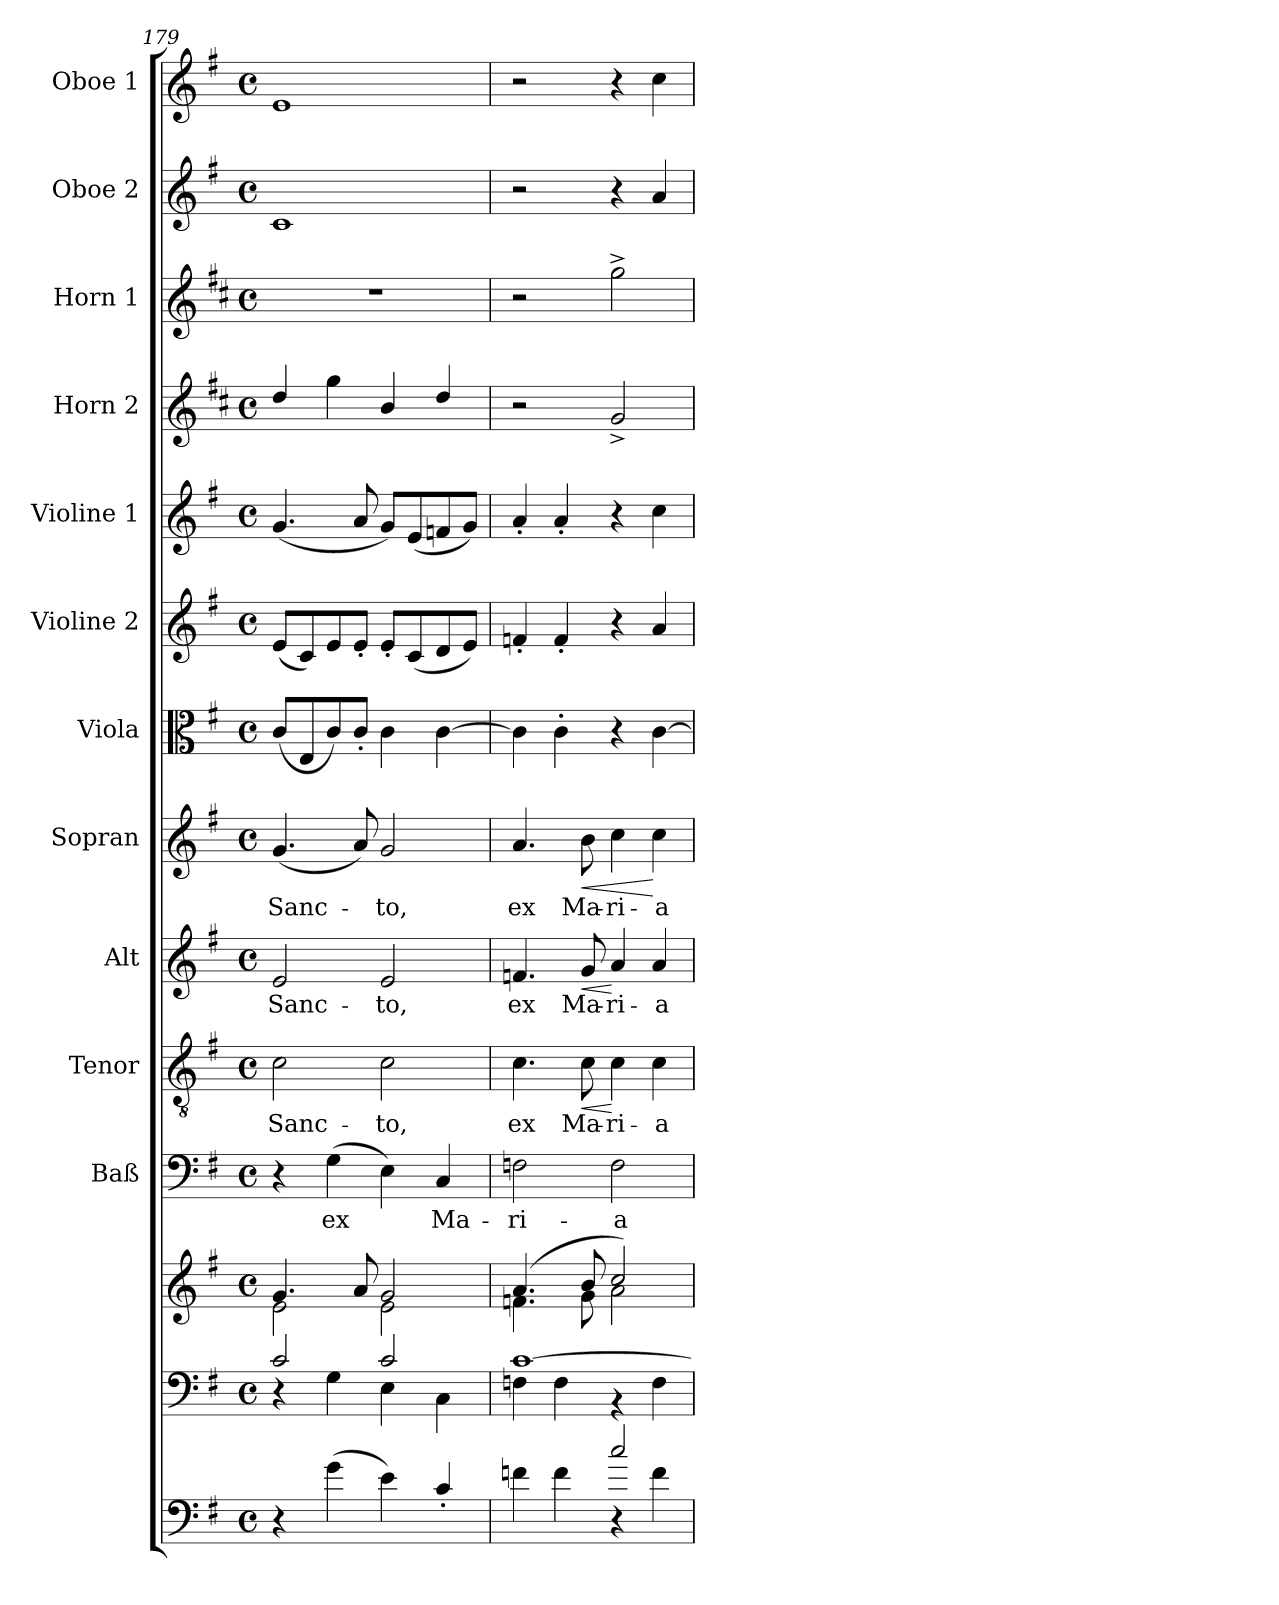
**kern	**kern	**kern	**kern	**text	**kern	**text	**dynam	**kern	**text	**dynam	**kern	**text	**dynam	**kern	**kern	**kern	**kern	**kern	**kern	**kern
*part13	*part12	*part12	*part11	*part11	*part10	*part10	*part10	*part9	*part9	*part9	*part8	*part8	*part8	*part7	*part6	*part5	*part4	*part3	*part2	*part1
*staff14	*staff13	*staff12	*staff11	*staff11	*staff10	*staff10	*staff10	*staff9	*staff9	*staff9	*staff8	*staff8	*staff8	*staff7	*staff6	*staff5	*staff4	*staff3	*staff2	*staff1
*	*	*	*I"Baß	*	*I"Tenor	*	*	*I"Alt	*	*	*I"Sopran	*	*	*I"Viola	*I"Violine 2	*I"Violine 1	*I"Horn 2	*I"Horn 1	*I"Oboe 2	*I"Oboe 1
*	*	*	*I'Baß	*	*I'Ten	*	*	*I'Alt	*	*	*I'Sop	*	*	*I'Vla.	*I'Vln. 2	*I'Vln. 1	*I'Hrn. 2	*I'Hrn. 1	*I'Ob. 2	*I'Ob. 1
!!LO:PB:g=z
*clefF4	*clefF4	*clefG2	*clefF4	*	*clefGv2	*	*	*clefG2	*	*	*clefG2	*	*	*clefC3	*clefG2	*clefG2	*clefG2	*clefG2	*clefG2	*clefG2
*ITrd7c12	*	*	*	*	*	*	*	*	*	*	*	*	*	*	*	*	*ITrd4c7	*ITrd4c7	*	*
*k[f#]	*k[f#]	*k[f#]	*k[f#]	*	*k[f#]	*	*	*k[f#]	*	*	*k[f#]	*	*	*k[f#]	*k[f#]	*k[f#]	*k[f#]	*k[f#]	*k[f#]	*k[f#]
*G:	*G:	*G:	*G:	*	*G:	*	*	*G:	*	*	*G:	*	*	*G:	*G:	*G:	*G:	*G:	*G:	*G:
*M4/4	*M4/4	*M4/4	*M4/4	*	*M4/4	*	*	*M4/4	*	*	*M4/4	*	*	*M4/4	*M4/4	*M4/4	*M4/4	*M4/4	*M4/4	*M4/4
*met(c)	*met(c)	*met(c)	*met(c)	*	*met(c)	*	*	*met(c)	*	*	*met(c)	*	*	*met(c)	*met(c)	*met(c)	*met(c)	*met(c)	*met(c)	*met(c)
=179	=179	=179	=179	=179	=179	=179	=179	=179	=179	=179	=179	=179	=179	=179	=179	=179	=179	=179	=179	=179
*	*^	*^	*	*	*	*	*	*	*	*	*	*	*	*	*	*	*	*	*	*
!	!	!	!	!	!	!	!	!LO:LY:b	!	!	!LO:LY:b	!	!	!LO:LY:b	!	!	!	!	!	!	!	!
4r	2c/	4rC	4.g/	2e\	4r	.	2c\	Sanc-	.	2e/	Sanc-	.	(<4.g/	Sanc-	.	(<8c/L	(<8e/L	(<4.g/	4g/	1r	1c	1e
.	.	.	.	.	.	.	.	.	.	.	.	.	.	.	.	8E/	8c/)	.	.	.	.	.
!	!	!	!	!	!	!LO:LY:b	!	!	!	!	!	!	!	!	!	!	!	!	!	!	!	!
(>4G\	.	4G\	.	.	(>4G\	ex	.	.	.	.	.	.	.	.	.	8c/)	8e/	.	4cc\	.	.	.
.	.	.	8a/	.	.	.	.	.	.	.	.	.	8a/)	.	.	8c'</J	8e'</J	8a/	.	.	.	.
!	!	!	!	!	!	!	!	!LO:LY:b	!	!	!LO:LY:b	!	!	!LO:LY:b	!	!	!	!	!	!	!	!
4E\)	2c/	4E\	2g/	2e\	4E\)	.	2c\	-to,	.	2e/	-to,	.	2g/	-to,	.	4c\	8e'</L	8g/L)	4e/	.	.	.
.	.	.	.	.	.	.	.	.	.	.	.	.	.	.	.	.	(<8c/	(<8e/	.	.	.	.
!	!	!	!	!	!	!LO:LY:b	!	!	!	!	!	!	!	!	!	!	!	!	!	!	!	!
4C'</	.	4C\	.	.	4C/	Ma-	.	.	.	.	.	.	.	.	.	[4c\	8d/	8fn/	4g/	.	.	.
.	.	.	.	.	.	.	.	.	.	.	.	.	.	.	.	.	8e/J)	8g/J)	.	.	.	.
=180	=180	=180	=180	=180	=180	=180	=180	=180	=180	=180	=180	=180	=180	=180	=180	=180	=180	=180	=180	=180	=180	=180
*^	*	*	*	*	*	*	*	*	*	*	*	*	*	*	*	*	*	*	*	*	*	*
!	!	!	!	!	!	!	!LO:LY:b	!	!LO:LY:b	!	!	!LO:LY:b	!	!	!LO:LY:b	!	!	!	!	!	!	!	!
2ryy	4Fn\	[>1c	4Fn\	(4.a/	4.fn\	2Fn\	-ri-	4.c\	ex	.	4.fn/	ex	.	4.a/	ex	.	4c\]	4fn'</	4a'</	2r	2r	2r	2r
.	4F\	.	4F\	.	.	.	.	.	.	.	.	.	.	.	.	.	4c'>\	4f'</	4a'</	.	.	.	.
!	!	!	!	!	!	!	!	!	!LO:LY:b	!LO:HP:b	!	!LO:LY:b	!LO:HP:b	!	!LO:LY:b	!LO:HP:b	!	!	!	!	!	!	!
.	.	.	.	8b/	8g\	.	.	8c\	Ma-	<	8g/	Ma-	<	8b\	Ma-	<	.	.	.	.	.	.	.
!	!	!	!	!	!	!	!LO:LY:b	!	!LO:LY:b	!	!	!LO:LY:b	!	!	!LO:LY:b	!	!	!	!	!	!	!	!
2c/	4rC	.	4r	2cc/)	2a\	2F\	-a	4c\	-ri-	[	4a/	-ri-	[	4cc\	-ri-	.	4r	4r	4r	2c^</	2cc^>\	4r	4r
!	!	!	!	!	!	!	!	!	!LO:LY:b	!	!	!LO:LY:b	!	!	!LO:LY:b	!	!	!	!	!	!	!	!
.	4F\	.	4F\	.	.	.	.	4c\	-a	.	4a/	-a	.	4cc\	-a	[	[4c\	4a/	4cc\	.	.	4a/	4cc\
*v	*v	*	*	*	*	*	*	*	*	*	*	*	*	*	*	*	*	*	*	*	*	*	*
*	*v	*v	*	*	*	*	*	*	*	*	*	*	*	*	*	*	*	*	*	*	*	*
*	*	*v	*v	*	*	*	*	*	*	*	*	*	*	*	*	*	*	*	*	*	*
=	=	=	=	=	=	=	=	=	=	=	=	=	=	=	=	=	=	=	=	=
*-	*-	*-	*-	*-	*-	*-	*-	*-	*-	*-	*-	*-	*-	*-	*-	*-	*-	*-	*-	*-
